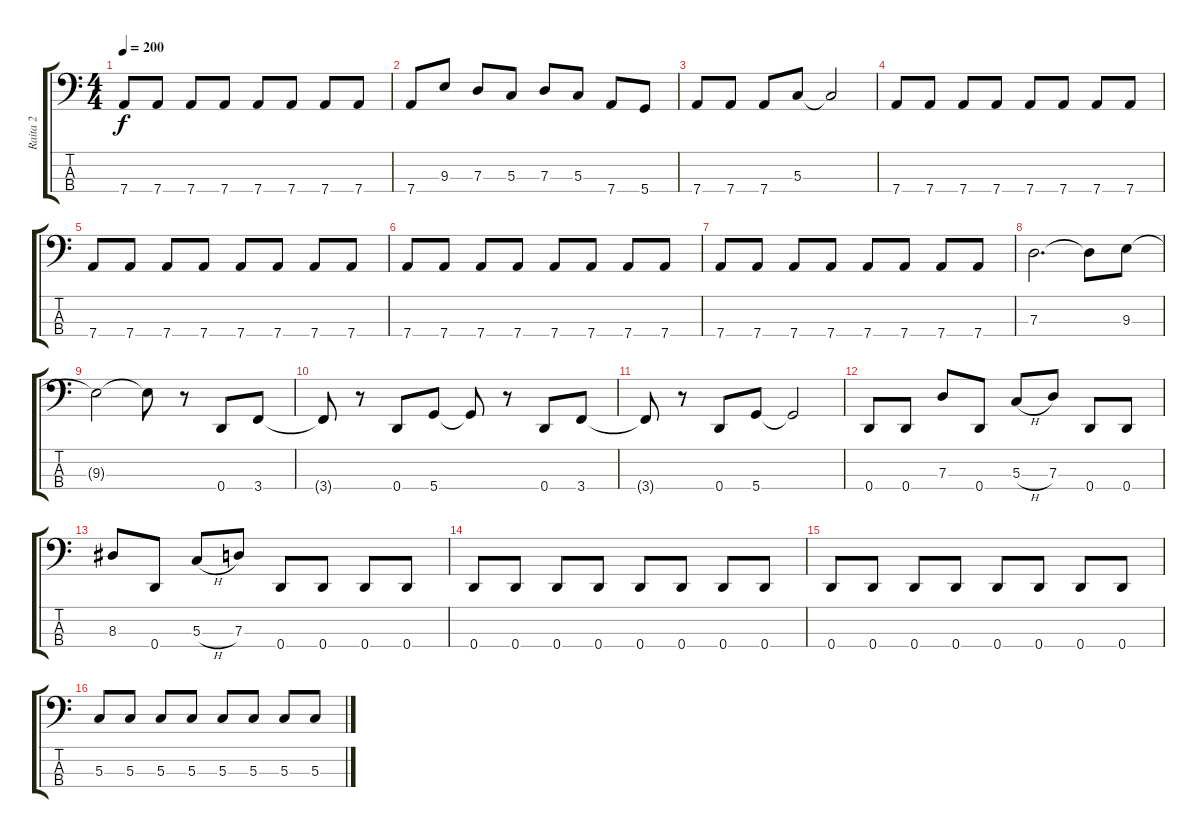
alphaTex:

\track ("Raita 2" "Raita 2") {instrument electricbassfinger}
\staff {score tabs}
\tuning (F2 C2 G1 D1) {hide}
\ts (4 4)
\tempo 200
\clef f4
\ks c
7.4.8{dy f} 7.4.8 7.4.8 7.4.8 7.4.8 7.4.8 7.4.8 7.4.8 |
7.4.8 9.3.8 7.3.8 5.3.8 7.3.8 5.3.8 7.4.8 5.4.8 |
7.4.8 7.4.8 7.4.8 5.3.8 5.3{t}.2 |
7.4.8 7.4.8 7.4.8 7.4.8 7.4.8 7.4.8 7.4.8 7.4.8 |
7.4.8 7.4.8 7.4.8 7.4.8 7.4.8 7.4.8 7.4.8 7.4.8 |
7.4.8 7.4.8 7.4.8 7.4.8 7.4.8 7.4.8 7.4.8 7.4.8 |
7.4.8 7.4.8 7.4.8 7.4.8 7.4.8 7.4.8 7.4.8 7.4.8 |
7.3.2{d} 7.3{t}.8 9.3.8 |
9.3{t}.2 9.3{t}.8 r.8 0.4.8 3.4.8 |
3.4{t}.8 r.8 0.4.8 5.4.8 5.4{t}.8 r.8 0.4.8 3.4.8 |
3.4{t}.8 r.8 0.4.8 5.4.8 5.4{t}.2 |
0.4.8 0.4.8 7.3.8 0.4.8 5.3{h}.8 7.3.8 0.4.8 0.4.8 |
8.3.8 0.4.8 5.3{h}.8 7.3.8 0.4.8 0.4.8 0.4.8 0.4.8 |
0.4.8 0.4.8 0.4.8 0.4.8 0.4.8 0.4.8 0.4.8 0.4.8 |
0.4.8 0.4.8 0.4.8 0.4.8 0.4.8 0.4.8 0.4.8 0.4.8 |
5.3.8 5.3.8 5.3.8 5.3.8 5.3.8 5.3.8 5.3.8 5.3.8
